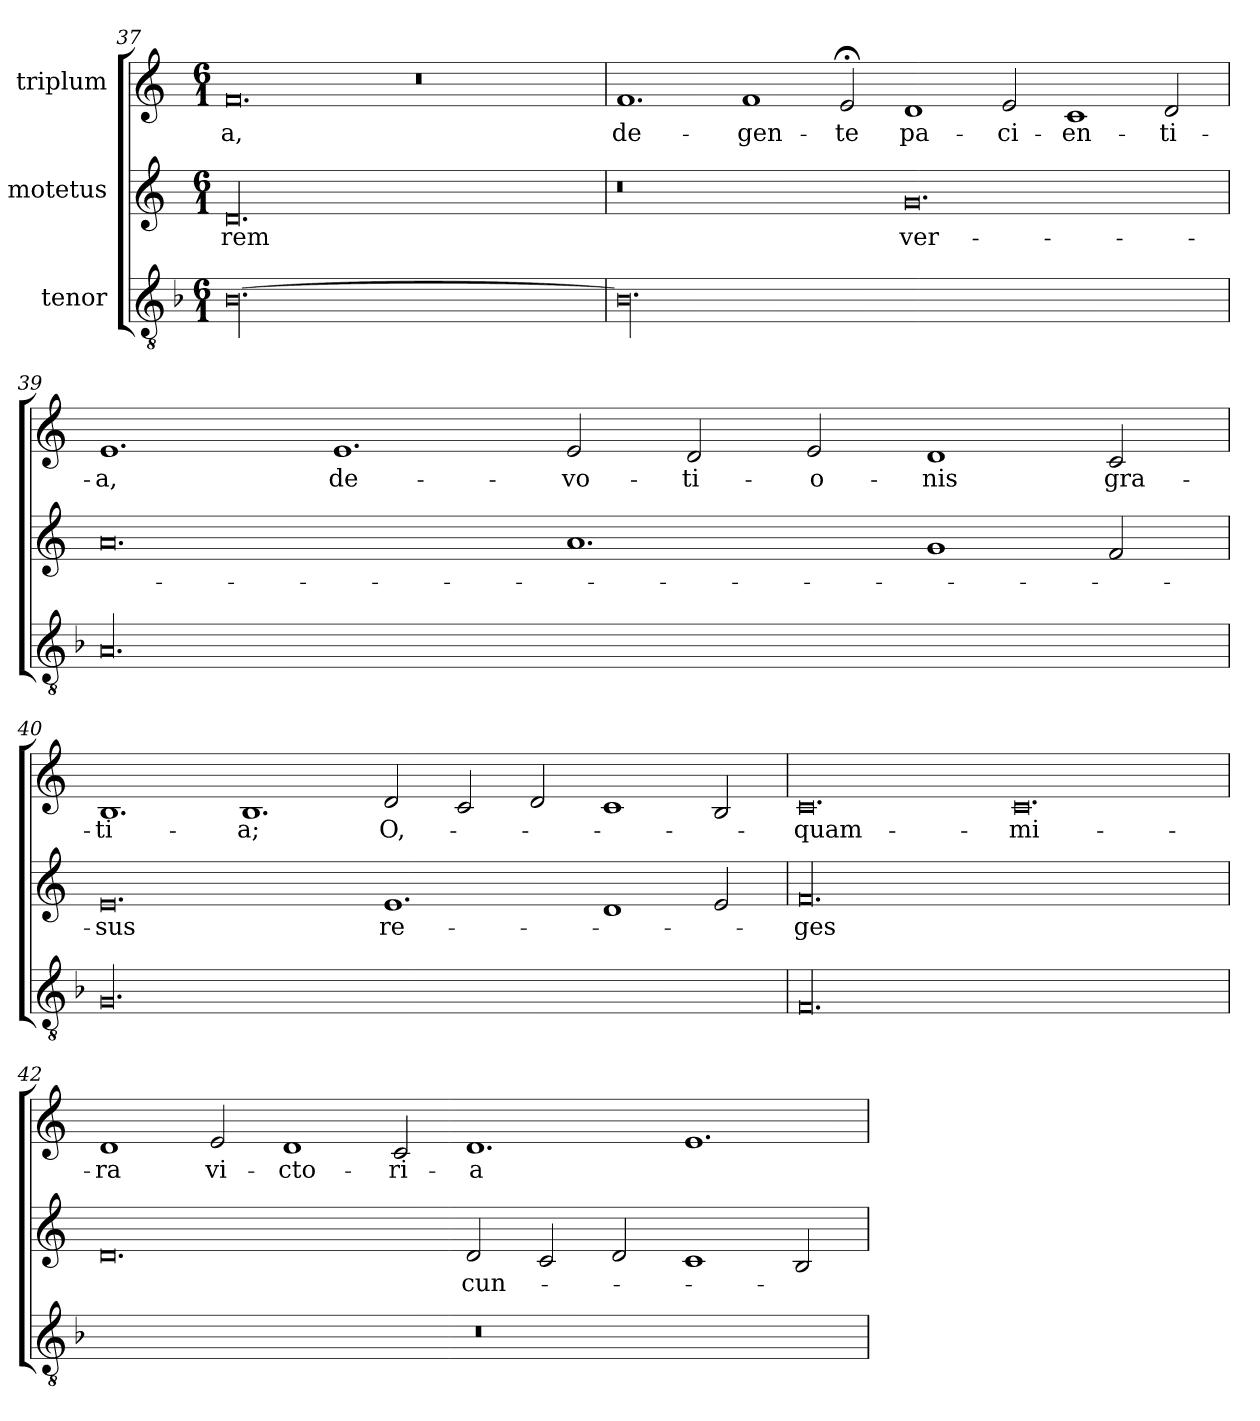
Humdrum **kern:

**kern	**kern	**text	**kern	**text
*part3	*part2	*part2	*part1	*part1
*staff3	*staff2	*staff2	*staff1	*staff1
*I"tenor	*I"motetus	*	*I"triplum	*
*clefGv2	*clefG2	*	*clefG2	*
*k[b-]	*k[]	*	*k[]	*
*F:	*C:	*	*C:	*
*M6/1	*M6/1	*	*M6/1	*
=37	=37	=37	=37	=37
[00.B-\	00.d/	-rem	0.f/	-a,
.	.	.	0.r	.
=38	=38	=38	=38	=38
00.B-\]	0.r	.	1.f/	de-
.	.	.	1f/	-gen-
.	.	.	2e;</	-te
.	0.g/	ver-	1d/	pa-
.	.	.	2e/	-ci-
.	.	.	1c/	-en-
.	.	.	2d/	-ti-
!!LO:LB:g=z
=39	=39	=39	=39	=39
00.A/	0.a/	.	1.e/	-a,
.	.	.	1.e/	de-
.	1.a/	.	2e/	-vo-
.	.	.	2d/	-ti-
.	.	.	2e/	-o-
.	1g/	.	1d/	-nis
.	2f/	.	2c/	gra-
=40	=40	=40	=40	=40
00.G/	0.e/	-sus	1.B/	-ti-
.	.	.	1.B/	-a;
.	1.e/	re-	2d/	O,-
.	.	.	2c/	.
.	.	.	2d/	.
.	1d/	.	1c/	.
.	2e/	.	2B/	.
=41	=41	=41	=41	=41
00.F/	00.f/	-ges	0.c/	quam-
.	.	.	0.c/	mi-
!!LO:LB:g=z
=42	=42	=42	=42	=42
00.r	0.d/	.	1d/	-ra
.	.	.	2e/	vi-
.	.	.	1d/	-cto-
.	.	.	2c/	-ri-
.	2d/	cun-	1.d/	-a
.	2c/	.	.	.
.	2d/	.	.	.
.	1c/	.	1.e/	.
.	2B/	.	.	.
=	=	=	=	=
*-	*-	*-	*-	*-
